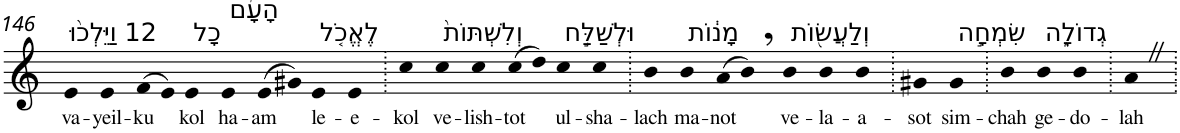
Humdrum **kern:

**kern	**text
*part1	*part1
*staff1	*staff1
*I"Piano	*
*I'Pno	*
!!LO:PB:g=z
*clefG2	*
*k[]	*
=146	=146
!LO:TX:a:t=12 וַיֵּלְכ֨וּ	!
!	!LO:LY:b
4e	va-
!	!LO:LY:b
4e	-yeil-
!	!LO:LY:b
(>8f	-ku
8e)	.
!LO:TX:a:t=כָל	!
!	!LO:LY:b
4e	kol
!LO:TX:a:t=הָעָ֜ם	!
!	!LO:LY:b
4e	ha-
!	!LO:LY:b
(>8e	-am
8g#X)	.
!LO:TX:a:t=לֶאֱכֹ֤ל	!
!	!LO:LY:b
4e	le-
!	!LO:LY:b
4e	-e-
=147.	=147.
!	!LO:LY:b
4cc	-kol
!LO:TX:a:t=וְלִשְׁתּוֹת֙	!
!	!LO:LY:b
4cc	ve-
!	!LO:LY:b
4cc	-lish-
!	!LO:LY:b
(>8cc	-tot
8dd)	.
!LO:TX:a:t=וּלְשַׁלַּ֣ח	!
!	!LO:LY:b
4cc	ul-
!	!LO:LY:b
4cc	-sha-
=148.	=148.
!	!LO:LY:b
4b	-lach
!LO:TX:a:t=מָנ֔וֹת	!
!	!LO:LY:b
4b	ma-
!	!LO:LY:b
(>8a	-not
8b,)	.
!LO:TX:a:t=וְלַעֲשׂ֖וֹת	!
!	!LO:LY:b
4b	ve-
!	!LO:LY:b
4b	-la-
!	!LO:LY:b
4b	-a-
=149.	=149.
!	!LO:LY:b
4g#X	-sot
!LO:TX:a:t=שִׂמְחָ֣ה	!
!	!LO:LY:b
4g#	sim-
=150.	=150.
!	!LO:LY:b
4b	-chah
!LO:TX:a:t=גְדוֹלָ֑ה	!
!	!LO:LY:b
4b	ge-
!	!LO:LY:b
4b	-do-
=151.	=151.
!	!LO:LY:b
4aZ	-lah
=.	=.
*-	*-
